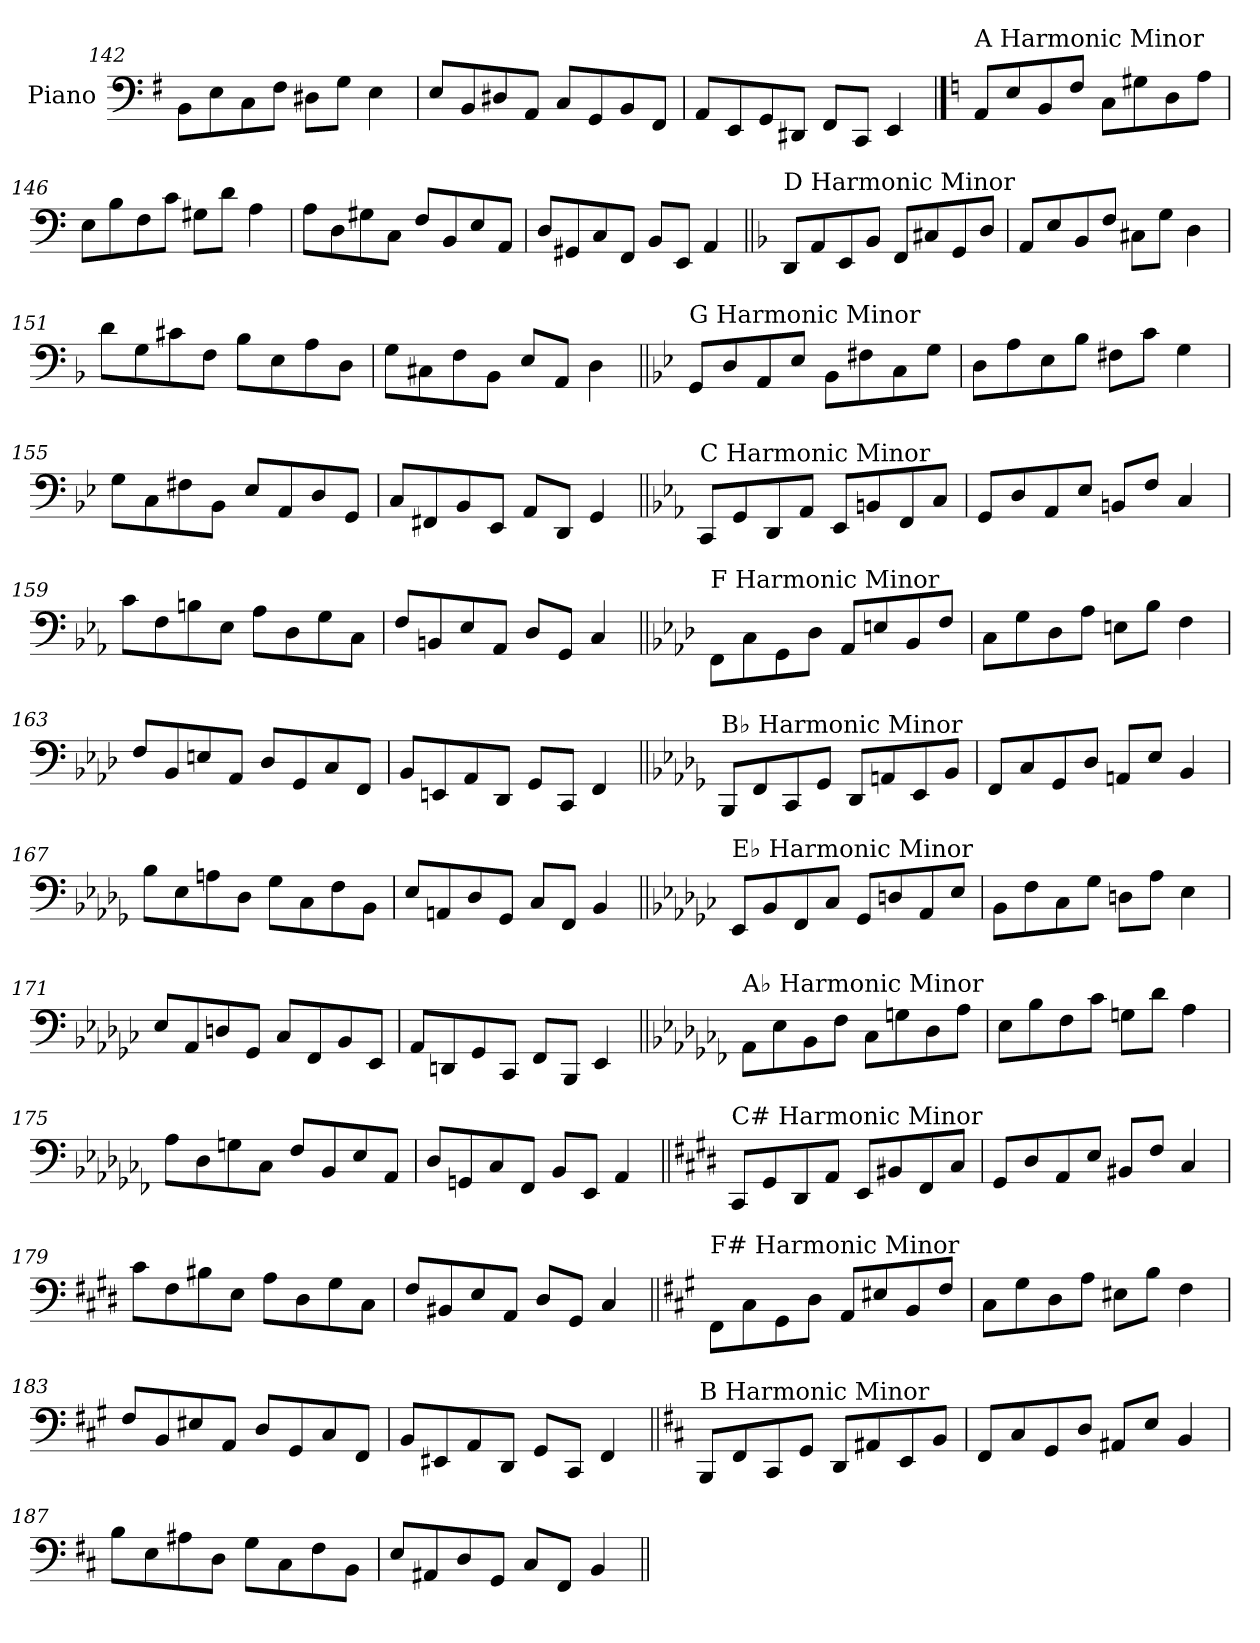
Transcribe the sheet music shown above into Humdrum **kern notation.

**kern
*part1
*staff1
*I"Piano
*I'Pno.
*clefF4
*k[f#]
=142
8BB\L
8E\
8C\
8F#\J
8D#X\L
8G\J
4E\
=143
8E/L
8BB/
8D#X/
8AA/J
8C/L
8GG/
8BB/
8FF#/J
=144
8AA/L
8EE/
8GG/
8DD#X/J
8FF#/L
8CC/J
4EE/
!!LO:PB:g=z
==145
*k[]
!LO:TX:a:t=A Harmonic Minor
8AA/L
8E/
8BB/
8F/J
8C\L
8G#X\
8D\
8A\J
=146
8E\L
8B\
8F\
8c\J
8G#X\L
8d\J
4A\
=147
8A\L
8D\
8G#X\
8C\J
8F/L
8BB/
8E/
8AA/J
=148
8D/L
8GG#X/
8C/
8FF/J
8BB/L
8EE/J
4AA/
!!LO:LB:g=z
=149||
*k[b-]
!LO:TX:a:t=D Harmonic Minor
8DD/L
8AA/
8EE/
8BB-/J
8FF/L
8C#X/
8GG/
8D/J
=150
8AA/L
8E/
8BB-/
8F/J
8C#X\L
8G\J
4D\
=151
8d\L
8G\
8c#X\
8F\J
8B-\L
8E\
8A\
8D\J
=152
8G\L
8C#X\
8F\
8BB-\J
8E/L
8AA/J
4D\
!!LO:LB:g=z
=153||
*k[b-e-]
!LO:TX:a:t=G Harmonic Minor
8GG/L
8D/
8AA/
8E-/J
8BB-\L
8F#X\
8C\
8G\J
=154
8D\L
8A\
8E-\
8B-\J
8F#X\L
8c\J
4G\
=155
8G\L
8C\
8F#X\
8BB-\J
8E-/L
8AA/
8D/
8GG/J
=156
8C/L
8FF#X/
8BB-/
8EE-/J
8AA/L
8DD/J
4GG/
!!LO:LB:g=z
=157||
*k[b-e-a-]
!LO:TX:a:t=C Harmonic Minor
8CC/L
8GG/
8DD/
8AA-/J
8EE-/L
8BBn/
8FF/
8C/J
=158
8GG/L
8D/
8AA-/
8E-/J
8BBn/L
8F/J
4C/
=159
8c\L
8F\
8Bn\
8E-\J
8A-\L
8D\
8G\
8C\J
=160
8F/L
8BBn/
8E-/
8AA-/J
8D/L
8GG/J
4C/
!!LO:LB:g=z
=161||
*k[b-e-a-d-]
!LO:TX:a:t=F Harmonic Minor
8FF\L
8C\
8GG\
8D-\J
8AA-/L
8En/
8BB-/
8F/J
=162
8C\L
8G\
8D-\
8A-\J
8En\L
8B-\J
4F\
=163
8F/L
8BB-/
8En/
8AA-/J
8D-/L
8GG/
8C/
8FF/J
=164
8BB-/L
8EEn/
8AA-/
8DD-/J
8GG/L
8CC/J
4FF/
!!LO:LB:g=z
=165||
*k[b-e-a-d-g-]
!LO:TX:a:t=B♭ Harmonic Minor
8BBB-/L
8FF/
8CC/
8GG-/J
8DD-/L
8AAn/
8EE-/
8BB-/J
=166
8FF/L
8C/
8GG-/
8D-/J
8AAn/L
8E-/J
4BB-/
=167
8B-\L
8E-\
8An\
8D-\J
8G-\L
8C\
8F\
8BB-\J
=168
8E-/L
8AAn/
8D-/
8GG-/J
8C/L
8FF/J
4BB-/
!!LO:LB:g=z
=169||
*k[b-e-a-d-g-c-]
!LO:TX:a:t=E♭ Harmonic Minor
8EE-/L
8BB-/
8FF/
8C-/J
8GG-/L
8Dn/
8AA-/
8E-/J
=170
8BB-\L
8F\
8C-\
8G-\J
8Dn\L
8A-\J
4E-\
=171
8E-/L
8AA-/
8Dn/
8GG-/J
8C-/L
8FF/
8BB-/
8EE-/J
=172
8AA-/L
8DDn/
8GG-/
8CC-/J
8FF/L
8BBB-/J
4EE-/
!!LO:LB:g=z
=173||
*k[b-e-a-d-g-c-f-]
!LO:TX:a:t=A♭ Harmonic Minor
8AA-\L
8E-\
8BB-\
8F-\J
8C-\L
8Gn\
8D-\
8A-\J
=174
8E-\L
8B-\
8F-\
8c-\J
8Gn\L
8d-\J
4A-\
=175
8A-\L
8D-\
8Gn\
8C-\J
8F-/L
8BB-/
8E-/
8AA-/J
=176
8D-/L
8GGn/
8C-/
8FF-/J
8BB-/L
8EE-/J
4AA-/
!!LO:LB:g=z
=177||
*k[f#c#g#d#]
!LO:TX:a:t=C# Harmonic Minor
8CC#/L
8GG#/
8DD#/
8AA/J
8EE/L
8BB#X/
8FF#/
8C#/J
=178
8GG#/L
8D#/
8AA/
8E/J
8BB#X/L
8F#/J
4C#/
=179
8c#\L
8F#\
8B#X\
8E\J
8A\L
8D#\
8G#\
8C#\J
=180
8F#/L
8BB#X/
8E/
8AA/J
8D#/L
8GG#/J
4C#/
!!LO:LB:g=z
=181||
*k[f#c#g#]
!LO:TX:a:t=F# Harmonic Minor
8FF#\L
8C#\
8GG#\
8D\J
8AA/L
8E#X/
8BB/
8F#/J
=182
8C#\L
8G#\
8D\
8A\J
8E#X\L
8B\J
4F#\
=183
8F#/L
8BB/
8E#X/
8AA/J
8D/L
8GG#/
8C#/
8FF#/J
=184
8BB/L
8EE#X/
8AA/
8DD/J
8GG#/L
8CC#/J
4FF#/
!!LO:LB:g=z
=185||
*k[f#c#]
!LO:TX:a:t=B Harmonic Minor
8BBB/L
8FF#/
8CC#/
8GG/J
8DD/L
8AA#X/
8EE/
8BB/J
=186
8FF#/L
8C#/
8GG/
8D/J
8AA#X/L
8E/J
4BB/
=187
8B\L
8E\
8A#X\
8D\J
8G\L
8C#\
8F#\
8BB\J
=188
8E/L
8AA#X/
8D/
8GG/J
8C#/L
8FF#/J
4BB/
=||
*-
